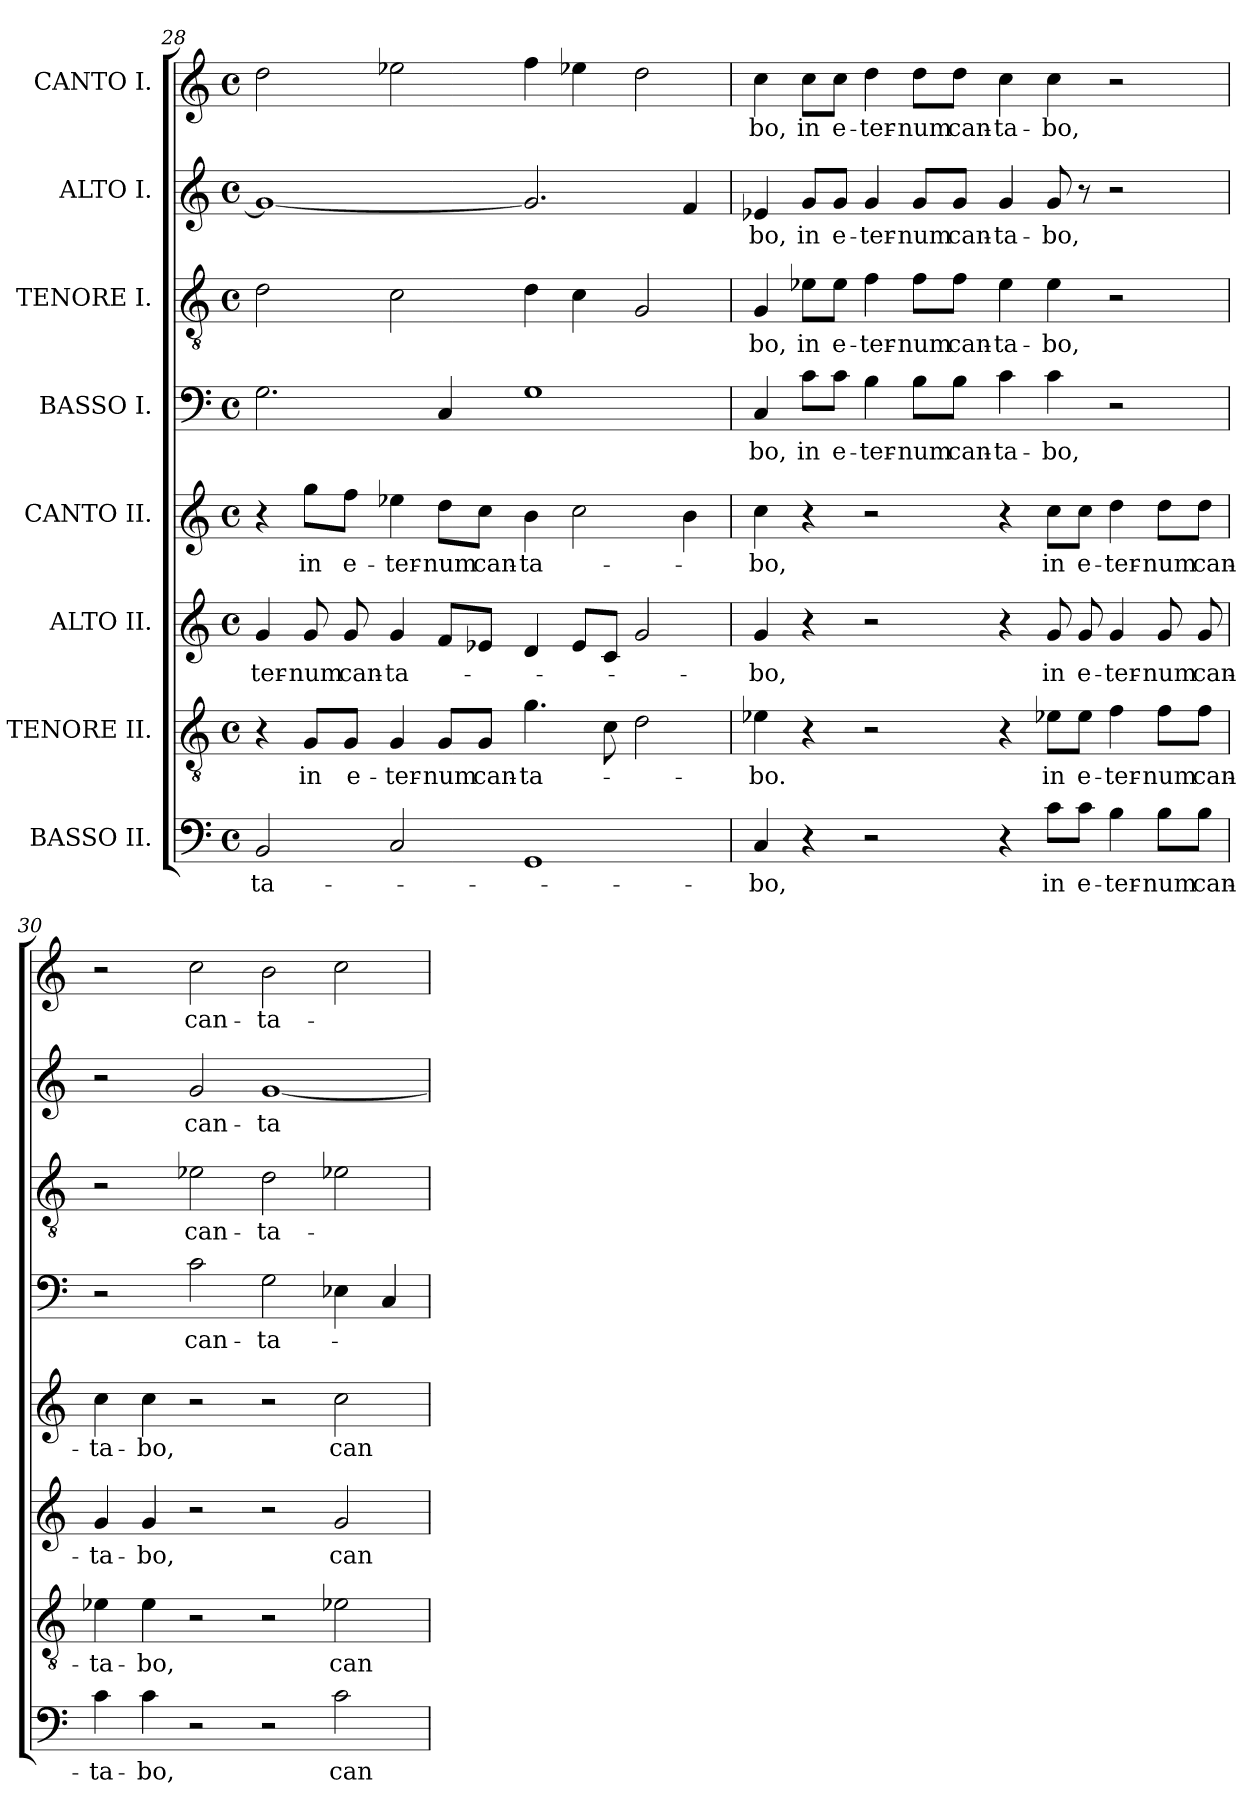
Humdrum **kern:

**kern	**text	**kern	**text	**kern	**text	**kern	**text	**kern	**text	**kern	**text	**kern	**text	**kern	**text
*part8	*part8	*part7	*part7	*part6	*part6	*part5	*part5	*part4	*part4	*part3	*part3	*part2	*part2	*part1	*part1
*staff8	*staff8	*staff7	*staff7	*staff6	*staff6	*staff5	*staff5	*staff4	*staff4	*staff3	*staff3	*staff2	*staff2	*staff1	*staff1
*I"BASSO II.	*	*I"TENORE II.	*	*I"ALTO II.	*	*I"CANTO II.	*	*I"BASSO I.	*	*I"TENORE I.	*	*I"ALTO I.	*	*I"CANTO I.	*
*clefF4	*	*clefGv2	*	*clefG2	*	*clefG2	*	*clefF4	*	*clefGv2	*	*clefG2	*	*clefG2	*
*k[]	*	*k[]	*	*k[]	*	*k[]	*	*k[]	*	*k[]	*	*k[]	*	*k[]	*
*M4/2	*	*M4/2	*	*M4/2	*	*M4/2	*	*M4/2	*	*M4/2	*	*M4/2	*	*M4/2	*
*met(c)	*	*met(c)	*	*met(c)	*	*met(c)	*	*met(c)	*	*met(c)	*	*met(c)	*	*met(c)	*
=28	=28	=28	=28	=28	=28	=28	=28	=28	=28	=28	=28	=28	=28	=28	=28
!	!LO:LY:b	!	!	!	!LO:LY:b	!	!	!	!	!	!	!	!	!	!
2BB/	-ta-	4r	.	4g/	ter-	4r	.	2.G\	.	2d\	.	1g_	.	2dd\	.
!	!	!	!LO:LY:b	!	!LO:LY:b	!	!LO:LY:b	!	!	!	!	!	!	!	!
.	.	8G/L	in	8g/	-num	8gg\L	in	.	.	.	.	.	.	.	.
!	!	!	!LO:LY:b	!	!LO:LY:b	!	!LO:LY:b	!	!	!	!	!	!	!	!
.	.	8G/J	e-	8g/	can-	8ff\J	e-	.	.	.	.	.	.	.	.
!	!	!	!LO:LY:b	!	!LO:LY:b	!	!LO:LY:b	!	!	!	!	!	!	!	!
2C/	.	4G/	-ter-	4g/	-ta-	4ee-X\	-ter-	.	.	2c\	.	.	.	2ee-X\	.
!	!	!	!LO:LY:b	!	!	!	!LO:LY:b	!	!	!	!	!	!	!	!
.	.	8G/L	-num	8f/L	.	8dd\L	-num	4C/	.	.	.	.	.	.	.
!	!	!	!LO:LY:b	!	!	!	!LO:LY:b	!	!	!	!	!	!	!	!
.	.	8G/J	can-	8e-X/J	.	8cc\J	can-	.	.	.	.	.	.	.	.
!	!	!	!LO:LY:b	!	!	!	!LO:LY:b	!	!	!	!	!	!	!	!
1GG	.	4.g\	-ta-	4d/	.	4b\	-ta-	1G	.	4d\	.	2.g/]	.	4ff\	.
.	.	.	.	8e-/L	.	2cc\	.	.	.	4c\	.	.	.	4ee-X\	.
.	.	8c\	.	8c/J	.	.	.	.	.	.	.	.	.	.	.
.	.	2d\	.	2g/	.	.	.	.	.	2G/	.	.	.	2dd\	.
.	.	.	.	.	.	4b\	.	.	.	.	.	4f/	.	.	.
!!LO:LB:g=z
=29	=29	=29	=29	=29	=29	=29	=29	=29	=29	=29	=29	=29	=29	=29	=29
!	!LO:LY:b	!	!LO:LY:b	!	!LO:LY:b	!	!LO:LY:b	!	!LO:LY:b	!	!LO:LY:b	!	!LO:LY:b	!	!LO:LY:b
4C/	bo,	4e-X\	bo.	4g/	bo,	4cc\	bo,	4C/	bo,	4G/	bo,	4e-X/	bo,	4cc\	bo,
!	!	!	!	!	!	!	!	!	!LO:LY:b	!	!LO:LY:b	!	!LO:LY:b	!	!LO:LY:b
4r	.	4r	.	4r	.	4r	.	8c\L	in	8e-X\L	in	8g/L	in	8cc\L	in
!	!	!	!	!	!	!	!	!	!LO:LY:b	!	!LO:LY:b	!	!LO:LY:b	!	!LO:LY:b
.	.	.	.	.	.	.	.	8c\J	e-	8e-\J	e-	8g/J	e-	8cc\J	e-
!	!	!	!	!	!	!	!	!	!LO:LY:b	!	!LO:LY:b	!	!LO:LY:b	!	!LO:LY:b
2r	.	2r	.	2r	.	2r	.	4B\	-ter-	4f\	-ter-	4g/	-ter-	4dd\	-ter-
!	!	!	!	!	!	!	!	!	!LO:LY:b	!	!LO:LY:b	!	!LO:LY:b	!	!LO:LY:b
.	.	.	.	.	.	.	.	8B\L	-num	8f\L	-num	8g/L	-num	8dd\L	-num
!	!	!	!	!	!	!	!	!	!LO:LY:b	!	!LO:LY:b	!	!LO:LY:b	!	!LO:LY:b
.	.	.	.	.	.	.	.	8B\J	can-	8f\J	can-	8g/J	can-	8dd\J	can-
!	!	!	!	!	!	!	!	!	!LO:LY:b	!	!LO:LY:b	!	!LO:LY:b	!	!LO:LY:b
4r	.	4r	.	4r	.	4r	.	4c\	-ta-	4e-\	-ta-	4g/	-ta-	4cc\	-ta-
!	!LO:LY:b	!	!LO:LY:b	!	!LO:LY:b	!	!LO:LY:b	!	!LO:LY:b	!	!LO:LY:b	!	!LO:LY:b	!	!LO:LY:b
8c\L	in	8e-X\L	in	8g/	in	8cc\L	in	4c\	-bo,	4e-\	-bo,	8g/	-bo,	4cc\	-bo,
!	!LO:LY:b	!	!LO:LY:b	!	!LO:LY:b	!	!LO:LY:b	!	!	!	!	!	!	!	!
8c\J	e-	8e-\J	e-	8g/	e-	8cc\J	e-	.	.	.	.	8r	.	.	.
!	!LO:LY:b	!	!LO:LY:b	!	!LO:LY:b	!	!LO:LY:b	!	!	!	!	!	!	!	!
4B\	-ter-	4f\	-ter-	4g/	-ter-	4dd\	-ter-	2r	.	2r	.	2r	.	2r	.
!	!LO:LY:b	!	!LO:LY:b	!	!LO:LY:b	!	!LO:LY:b	!	!	!	!	!	!	!	!
8B\L	-num	8f\L	-num	8g/	-num	8dd\L	-num	.	.	.	.	.	.	.	.
!	!LO:LY:b	!	!LO:LY:b	!	!LO:LY:b	!	!LO:LY:b	!	!	!	!	!	!	!	!
8B\J	can-	8f\J	can-	8g/	can-	8dd\J	can-	.	.	.	.	.	.	.	.
=30	=30	=30	=30	=30	=30	=30	=30	=30	=30	=30	=30	=30	=30	=30	=30
!	!LO:LY:b	!	!LO:LY:b	!	!LO:LY:b	!	!LO:LY:b	!	!	!	!	!	!	!	!
4c\	-ta-	4e-X\	-ta-	4g/	-ta-	4cc\	-ta-	2r	.	2r	.	2r	.	2r	.
!	!LO:LY:b	!	!LO:LY:b	!	!LO:LY:b	!	!LO:LY:b	!	!	!	!	!	!	!	!
4c\	-bo,	4e-\	-bo,	4g/	-bo,	4cc\	-bo,	.	.	.	.	.	.	.	.
!	!	!	!	!	!	!	!	!	!LO:LY:b	!	!LO:LY:b	!	!LO:LY:b	!	!LO:LY:b
2r	.	2r	.	2r	.	2r	.	2c\	can-	2e-X\	can-	2g/	can-	2cc\	can-
!	!	!	!	!	!	!	!	!	!LO:LY:b	!	!LO:LY:b	!	!LO:LY:b	!	!LO:LY:b
2r	.	2r	.	2r	.	2r	.	2G\	-ta-	2d\	-ta-	[1g	-ta-	2b\	-ta-
!	!LO:LY:b	!	!LO:LY:b	!	!LO:LY:b	!	!LO:LY:b	!	!	!	!	!	!	!	!
2c\	can-	2e-X\	can-	2g/	can-	2cc\	can-	4E-X\	.	2e-X\	.	.	.	2cc\	.
.	.	.	.	.	.	.	.	4C/	.	.	.	.	.	.	.
=	=	=	=	=	=	=	=	=	=	=	=	=	=	=	=
*-	*-	*-	*-	*-	*-	*-	*-	*-	*-	*-	*-	*-	*-	*-	*-
